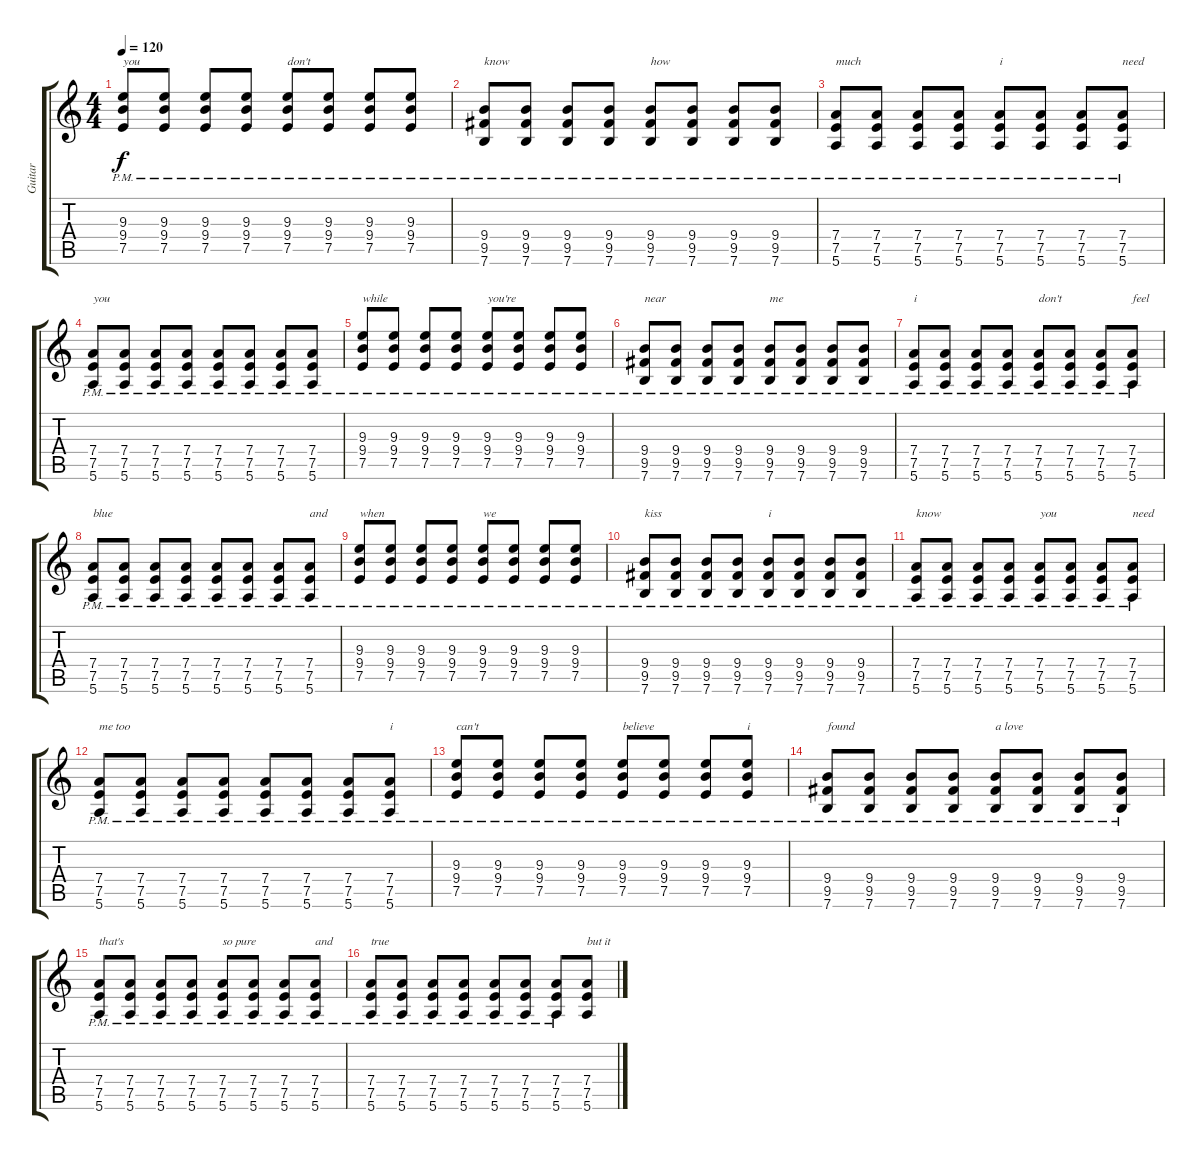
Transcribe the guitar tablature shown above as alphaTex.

\track ("Guitar" "Guitar") {instrument electricguitarclean}
\staff {score tabs}
\tuning (E4 B3 G3 D3 A2 E2) {hide}
\ts (4 4)
\tempo 120
\clef g2
\ks c
(9.3{pm} 9.4{pm} 7.5{pm}).8{txt "you" dy f instrument electricguitarclean} (9.3{pm} 9.4{pm} 7.5{pm}).8 (9.3{pm} 9.4{pm} 7.5{pm}).8 (9.3{pm} 9.4{pm} 7.5{pm}).8 (9.3{pm} 9.4{pm} 7.5{pm}).8{txt "don't"} (9.3{pm} 9.4{pm} 7.5{pm}).8 (9.3{pm} 9.4{pm} 7.5{pm}).8 (9.3{pm} 9.4{pm} 7.5{pm}).8 |
(9.4{pm} 9.5{pm} 7.6{pm}).8{txt "know"} (9.4{pm} 9.5{pm} 7.6{pm}).8 (9.4{pm} 9.5{pm} 7.6{pm}).8 (9.4{pm} 9.5{pm} 7.6{pm}).8 (9.4{pm} 9.5{pm} 7.6{pm}).8{txt "how"} (9.4{pm} 9.5{pm} 7.6{pm}).8 (9.4{pm} 9.5{pm} 7.6{pm}).8 (9.4{pm} 9.5{pm} 7.6{pm}).8 |
(7.4{pm} 7.5{pm} 5.6{pm}).8{txt "much"} (7.4{pm} 7.5{pm} 5.6{pm}).8 (7.4{pm} 7.5{pm} 5.6{pm}).8 (7.4{pm} 7.5{pm} 5.6{pm}).8 (7.4{pm} 7.5{pm} 5.6{pm}).8{txt "i"} (7.4{pm} 7.5{pm} 5.6{pm}).8 (7.4{pm} 7.5{pm} 5.6{pm}).8 (7.4{pm} 7.5{pm} 5.6{pm}).8{txt "need"} |
(7.4{pm} 7.5{pm} 5.6{pm}).8{txt "you"} (7.4{pm} 7.5{pm} 5.6{pm}).8 (7.4{pm} 7.5{pm} 5.6{pm}).8 (7.4{pm} 7.5{pm} 5.6{pm}).8 (7.4{pm} 7.5{pm} 5.6{pm}).8 (7.4{pm} 7.5{pm} 5.6{pm}).8 (7.4{pm} 7.5{pm} 5.6{pm}).8 (7.4{pm} 7.5{pm} 5.6{pm}).8 |
(9.3{pm} 9.4{pm} 7.5{pm}).8{txt "while"} (9.3{pm} 9.4{pm} 7.5{pm}).8 (9.3{pm} 9.4{pm} 7.5{pm}).8 (9.3{pm} 9.4{pm} 7.5{pm}).8 (9.3{pm} 9.4{pm} 7.5{pm}).8{txt "you're"} (9.3{pm} 9.4{pm} 7.5{pm}).8 (9.3{pm} 9.4{pm} 7.5{pm}).8 (9.3{pm} 9.4{pm} 7.5{pm}).8 |
(9.4{pm} 9.5{pm} 7.6{pm}).8{txt "near"} (9.4{pm} 9.5{pm} 7.6{pm}).8 (9.4{pm} 9.5{pm} 7.6{pm}).8 (9.4{pm} 9.5{pm} 7.6{pm}).8 (9.4{pm} 9.5{pm} 7.6{pm}).8{txt "me"} (9.4{pm} 9.5{pm} 7.6{pm}).8 (9.4{pm} 9.5{pm} 7.6{pm}).8 (9.4{pm} 9.5{pm} 7.6{pm}).8 |
(7.4{pm} 7.5{pm} 5.6{pm}).8{txt "i"} (7.4{pm} 7.5{pm} 5.6{pm}).8 (7.4{pm} 7.5{pm} 5.6{pm}).8 (7.4{pm} 7.5{pm} 5.6{pm}).8 (7.4{pm} 7.5{pm} 5.6{pm}).8{txt "don't"} (7.4{pm} 7.5{pm} 5.6{pm}).8 (7.4{pm} 7.5{pm} 5.6{pm}).8 (7.4{pm} 7.5{pm} 5.6{pm}).8{txt "feel"} |
(7.4{pm} 7.5{pm} 5.6{pm}).8{txt "blue"} (7.4{pm} 7.5{pm} 5.6{pm}).8 (7.4{pm} 7.5{pm} 5.6{pm}).8 (7.4{pm} 7.5{pm} 5.6{pm}).8 (7.4{pm} 7.5{pm} 5.6{pm}).8 (7.4{pm} 7.5{pm} 5.6{pm}).8 (7.4{pm} 7.5{pm} 5.6{pm}).8 (7.4{pm} 7.5{pm} 5.6{pm}).8{txt "and"} |
(9.3{pm} 9.4{pm} 7.5{pm}).8{txt "when"} (9.3{pm} 9.4{pm} 7.5{pm}).8 (9.3{pm} 9.4{pm} 7.5{pm}).8 (9.3{pm} 9.4{pm} 7.5{pm}).8 (9.3{pm} 9.4{pm} 7.5{pm}).8{txt "we"} (9.3{pm} 9.4{pm} 7.5{pm}).8 (9.3{pm} 9.4{pm} 7.5{pm}).8 (9.3{pm} 9.4{pm} 7.5{pm}).8 |
(9.4{pm} 9.5{pm} 7.6{pm}).8{txt "kiss"} (9.4{pm} 9.5{pm} 7.6{pm}).8 (9.4{pm} 9.5{pm} 7.6{pm}).8 (9.4{pm} 9.5{pm} 7.6{pm}).8 (9.4{pm} 9.5{pm} 7.6{pm}).8{txt "i"} (9.4{pm} 9.5{pm} 7.6{pm}).8 (9.4{pm} 9.5{pm} 7.6{pm}).8 (9.4{pm} 9.5{pm} 7.6{pm}).8 |
(7.4{pm} 7.5{pm} 5.6{pm}).8{txt "know"} (7.4{pm} 7.5{pm} 5.6{pm}).8 (7.4{pm} 7.5{pm} 5.6{pm}).8 (7.4{pm} 7.5{pm} 5.6{pm}).8 (7.4{pm} 7.5{pm} 5.6{pm}).8{txt "you"} (7.4{pm} 7.5{pm} 5.6{pm}).8 (7.4{pm} 7.5{pm} 5.6{pm}).8 (7.4{pm} 7.5{pm} 5.6{pm}).8{txt "need"} |
(7.4{pm} 7.5{pm} 5.6{pm}).8{txt "me too"} (7.4{pm} 7.5{pm} 5.6{pm}).8 (7.4{pm} 7.5{pm} 5.6{pm}).8 (7.4{pm} 7.5{pm} 5.6{pm}).8 (7.4{pm} 7.5{pm} 5.6{pm}).8 (7.4{pm} 7.5{pm} 5.6{pm}).8 (7.4{pm} 7.5{pm} 5.6{pm}).8 (7.4{pm} 7.5{pm} 5.6{pm}).8{txt "i"} |
(9.3{pm} 9.4{pm} 7.5{pm}).8{txt "can't"} (9.3{pm} 9.4{pm} 7.5{pm}).8 (9.3{pm} 9.4{pm} 7.5{pm}).8 (9.3{pm} 9.4{pm} 7.5{pm}).8 (9.3{pm} 9.4{pm} 7.5{pm}).8{txt "believe"} (9.3{pm} 9.4{pm} 7.5{pm}).8 (9.3{pm} 9.4{pm} 7.5{pm}).8 (9.3{pm} 9.4{pm} 7.5{pm}).8{txt "i"} |
(9.4{pm} 9.5{pm} 7.6{pm}).8{txt "found"} (9.4{pm} 9.5{pm} 7.6{pm}).8 (9.4{pm} 9.5{pm} 7.6{pm}).8 (9.4{pm} 9.5{pm} 7.6{pm}).8 (9.4{pm} 9.5{pm} 7.6{pm}).8{txt "a love"} (9.4{pm} 9.5{pm} 7.6{pm}).8 (9.4{pm} 9.5{pm} 7.6{pm}).8 (9.4{pm} 9.5{pm} 7.6{pm}).8 |
(7.4{pm} 7.5{pm} 5.6{pm}).8{txt "that's"} (7.4{pm} 7.5{pm} 5.6{pm}).8 (7.4{pm} 7.5{pm} 5.6{pm}).8 (7.4{pm} 7.5{pm} 5.6{pm}).8 (7.4{pm} 7.5{pm} 5.6{pm}).8{txt "so pure"} (7.4{pm} 7.5{pm} 5.6{pm}).8 (7.4{pm} 7.5{pm} 5.6{pm}).8 (7.4{pm} 7.5{pm} 5.6{pm}).8{txt "and"} |
(7.4{pm} 7.5{pm} 5.6{pm}).8{txt "true"} (7.4{pm} 7.5{pm} 5.6{pm}).8 (7.4{pm} 7.5{pm} 5.6{pm}).8 (7.4{pm} 7.5{pm} 5.6{pm}).8 (7.4{pm} 7.5{pm} 5.6{pm}).8 (7.4{pm} 7.5{pm} 5.6{pm}).8 (7.4{pm} 7.5{pm} 5.6{pm}).8 (7.4 7.5 5.6).8{txt "but it"}
